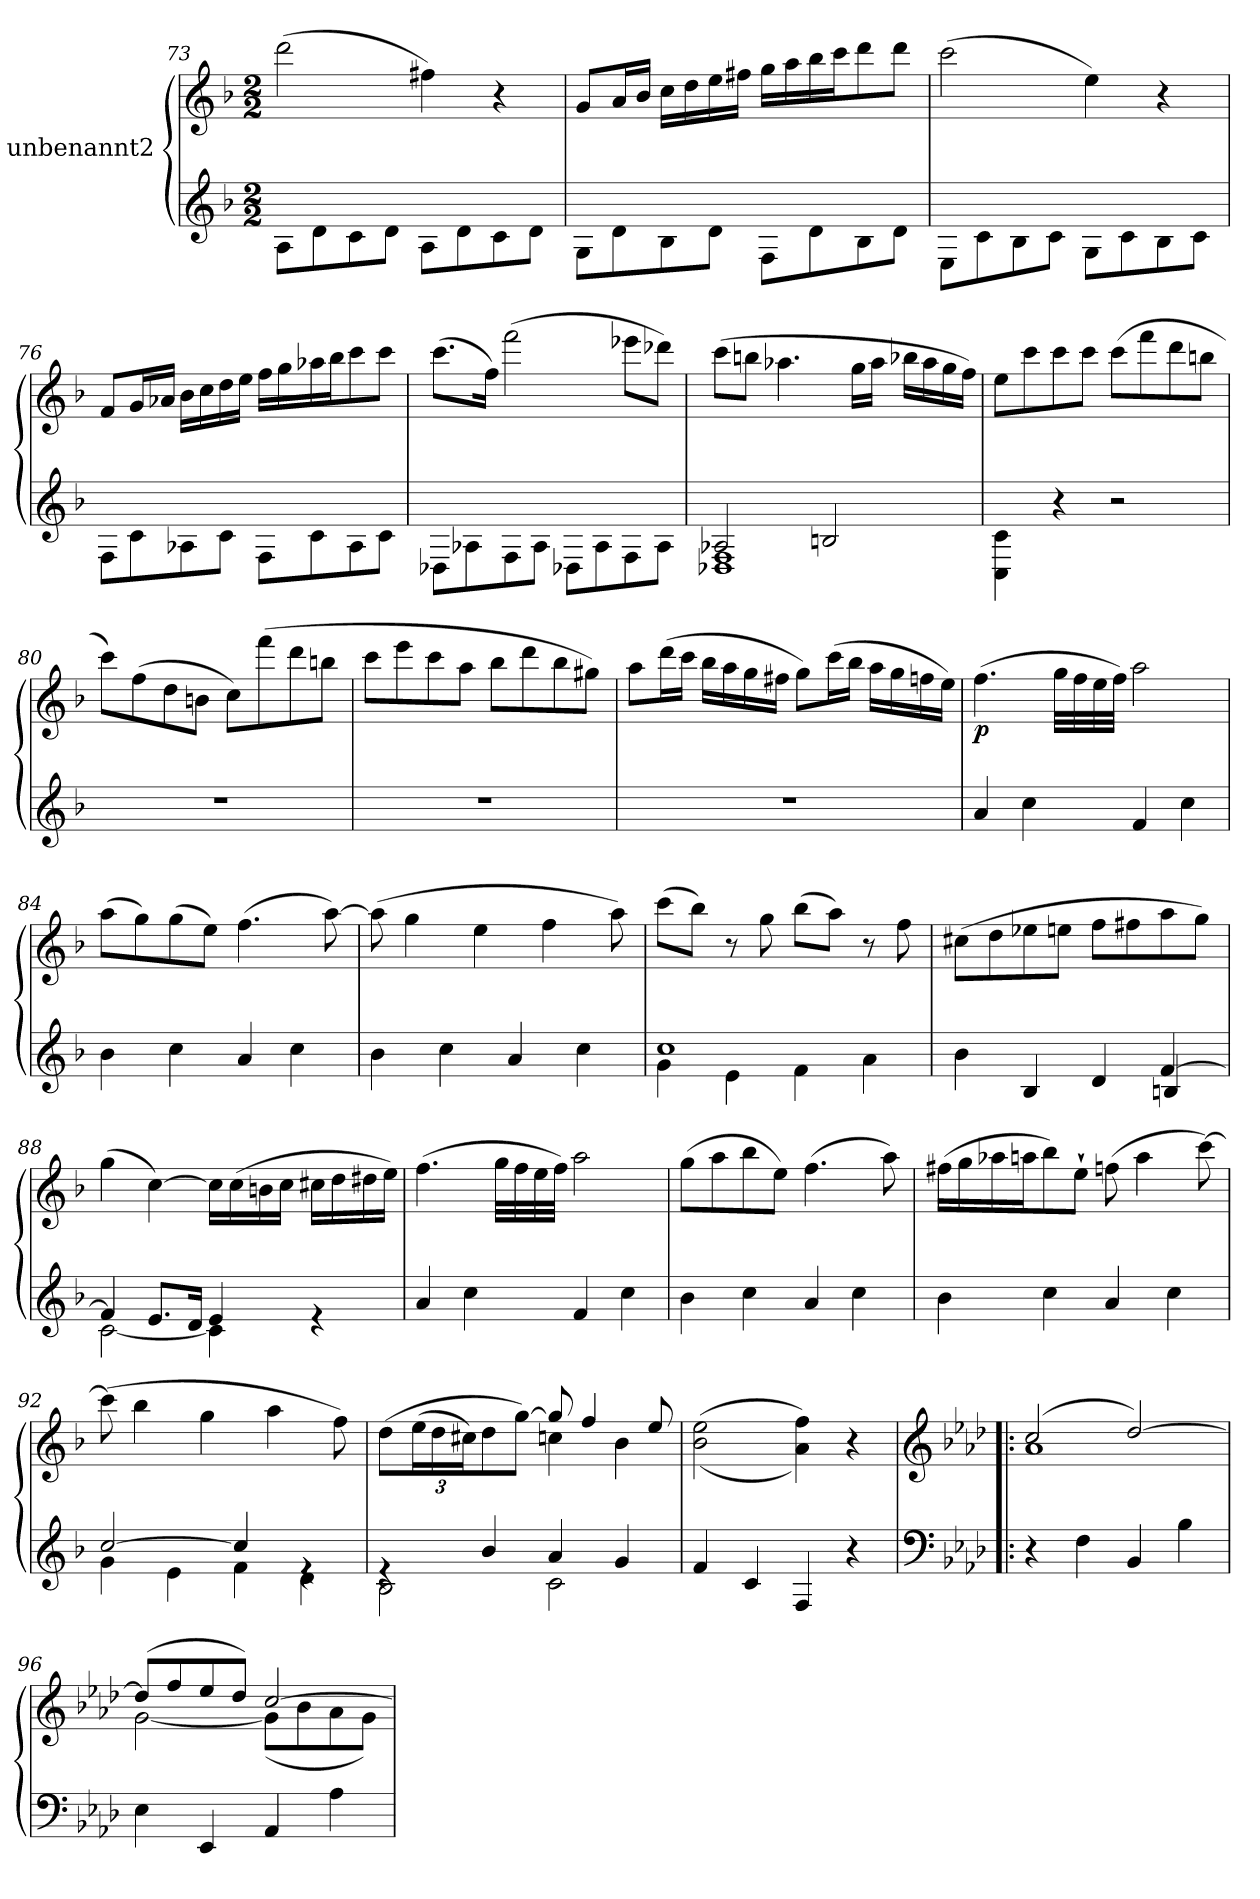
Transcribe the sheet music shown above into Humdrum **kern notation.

**kern	**kern	**dynam
*part1	*part1	*part1
*staff2	*staff1	*staff1/2
*I"unbenannt2	*	*
*clefG2	*clefG2	*
*k[b-]	*k[b-]	*
*M2/2	*M2/2	*
=73	=73	=73
8A\L	(>2ddd\	.
8d\	.	.
8c\	.	.
8d\J	.	.
8A\L	4ff#X\)	.
8d\	.	.
8c\	4r	.
8d\J	.	.
=74	=74	=74
8G\L	8g/L	.
8d\	16a/L	.
.	16b-/JJ	.
8B-\	16cc\LL	.
.	16dd\	.
8d\J	16ee\	.
.	16ff#X\JJ	.
8F\L	16gg\LL	.
.	16aa\	.
8d\	16bb-\	.
.	16ccc\J	.
8B-\	8ddd\	.
8d\J	8ddd\J	.
=75	=75	=75
8E\L	(>2ccc\	.
8c\	.	.
8B-\	.	.
8c\J	.	.
8G\L	4ee\)	.
8c\	.	.
8B-\	4r	.
8c\J	.	.
=76	=76	=76
8F\L	8f/L	.
8c\	16g/L	.
.	16a-X/JJ	.
8A-X\	16b-\LL	.
.	16cc\	.
8c\J	16dd\	.
.	16ee\JJ	.
8F\L	16ff\LL	.
.	16gg\	.
8c\	16aa-X\	.
.	16bb-\J	.
8A-\	8ccc\	.
8c\J	8ccc\J	.
=77	=77	=77
8D-X\L	(>8.ccc\L	.
8A-X\	.	.
.	16ff\Jk)	.
8F\	(>2fff\	.
8A-\J	.	.
8D-X\L	.	.
8A-\	.	.
8F\	8eee-X\L	.
8A-\J	8ddd-X\J)	.
=78	=78	=78
*^	*	*
2A-X/	1D-X 1F	(>8ccc\L	.
.	.	8bbn\J	.
.	.	4.aa-X\	.
2Bn/	.	.	.
.	.	16gg\LL	.
.	.	16aa-\JJ	.
.	.	16bb-X\LL	.
.	.	16aa-\	.
.	.	16gg\	.
.	.	16ff\JJ)	.
*v	*v	*	*
=79	=79	=79
4C\ 4c\	8ee\L	.
.	8ccc\	.
4r	8ccc\	.
.	8ccc\J	.
2r	(>8ccc\L	.
.	8fff\	.
.	8ddd\	.
.	8bbn\J	.
=80	=80	=80
1r	8ccc\L)	.
.	(>8ff\	.
.	8dd\	.
.	8bn\J	.
.	8cc\L)	.
.	(>8fff\	.
.	8ddd\	.
.	8bbn\J	.
=81	=81	=81
1r	8ccc\L	.
.	8eee\	.
.	8ccc\	.
.	8aa\J	.
.	8bb-\L	.
.	8ddd\	.
.	8bb-\	.
.	8gg#X\J)	.
=82	=82	=82
1r	8aa\L	.
.	(>16ddd\L	.
.	16ccc\JJ	.
.	16bb-\LL	.
.	16aa\	.
.	16gg\	.
.	16ff#X\JJ	.
.	8gg\L)	.
.	(>16ccc\L	.
.	16bb-\JJ	.
.	16aa\LL	.
.	16gg\	.
.	16ffn\	.
.	16ee\JJ)	.
=83	=83	=83
!	!	!LO:DY:b
4a/	(>4.ff\	p
4cc\	.	.
.	32gg\LLL	.
.	32ff\	.
.	32ee\	.
.	32ff\JJJ)	.
4f/	2aa\	.
4cc\	.	.
=84	=84	=84
4b-\	(>8aa\L	.
.	8gg\)	.
4cc\	(>8gg\	.
.	8ee\J)	.
4a/	(>4.ff\	.
4cc\	.	.
.	[8aa\)	.
=85	=85	=85
4b-\	(>8aa\]	.
.	4gg\	.
4cc\	.	.
.	4ee\	.
4a/	.	.
.	4ff\	.
4cc\	.	.
.	8aa\)	.
=86	=86	=86
*^	*	*
1cc	4g\	(>8ccc\L	.
.	.	8bb-\J)	.
.	4e\	8r	.
.	.	8gg\	.
.	4f\	(>8bb-\L	.
.	.	8aa\J)	.
.	4a\	8r	.
.	.	8ff\	.
=87	=87	=87	=87
4b-\	2.ryy	(>8cc#X\L	.
.	.	8dd\	.
4B-/	.	8ee-X\	.
.	.	8een\J	.
4d/	.	8ff\L	.
.	.	8ff#X\	.
[4f/	4Bn/	8aa\	.
.	.	8gg\J)	.
=88	=88	=88	=88
4f/]	[2c\	(>4gg\	.
8.e/L	.	[4cc\)	.
16d/Jk	.	.	.
4e/	4c\]	16cc\LL]	.
.	.	(>16cc\	.
.	.	16bn\	.
.	.	16cc\JJ	.
4re	4ryy	16cc#X\LL	.
.	.	16dd\	.
.	.	16dd#X\	.
.	.	16ee\JJ)	.
*v	*v	*	*
=89	=89	=89
4a/	(>4.ff\	.
4cc\	.	.
.	32gg\LLL	.
.	32ff\	.
.	32ee\	.
.	32ff\JJJ)	.
4f/	2aa\	.
4cc\	.	.
=90	=90	=90
4b-\	(>8gg\L	.
.	8aa\	.
4cc\	8bb-\	.
.	8ee\J)	.
4a/	(>4.ff\	.
4cc\	.	.
.	8aa\)	.
=91	=91	=91
4b-\	(>16ff#X\LL	.
.	16gg\	.
.	16aa-X\	.
.	16aan\J	.
4cc\	8bb-\)	.
.	8ee`\J	.
4a/	(>8ffn\	.
.	4aa\	.
4cc\	.	.
.	[8ccc\)	.
=92	=92	=92
*^	*	*
[2cc/	4g\	(>8ccc\]	.
.	.	4bb-\	.
.	4e\	.	.
.	.	4gg\	.
4cc/]	4f\	.	.
.	.	4aa\	.
4re	4d\	.	.
.	.	8ff\)	.
=93	=93	=93	=93
*	*	*^	*
4re	2B-\	(>8dd\L	2ryy	.
*	*	*Xbrackettup	*	*
.	.	(>24ee\L	.	.
.	.	24dd\	.	.
.	.	24cc#X\J)	.	.
4b-/	.	8dd\	.	.
.	.	[8gg\J)	.	.
4a/	2c\	8gg/]	4ccn\	.
.	.	4ff/	.	.
4g/	.	.	4b-\	.
.	.	8ee/	.	.
*v	*v	*	*	*
*	*v	*v	*
=94	=94	=94
4f/	(>(<2b-\ 2ee\	.
4c/	.	.
4F/	4a\ 4ff\))	.
4r	4r	.
=95!|:	=95!|:	=95!|:
*clefF4	*clefG2	*
*k[b-e-a-d-]	*k[b-e-a-d-]	*
*	*^	*
4r	(>2cc/	1a-	.
4F\	.	.	.
4BB-/	[2dd-/)	.	.
4B-\	.	.	.
=96	=96	=96	=96
4E-\	(>8dd-/L]	[2g\	.
.	8ff/	.	.
4EE-/	8ee-/	.	.
.	8dd-/J)	.	.
4AA-/	[2cc/	(<8g\L]	.
.	.	8b-\	.
4A-\	.	8a-\	.
.	.	8g\J)	.
*	*v	*v	*
=	=	=
*-	*-	*-
